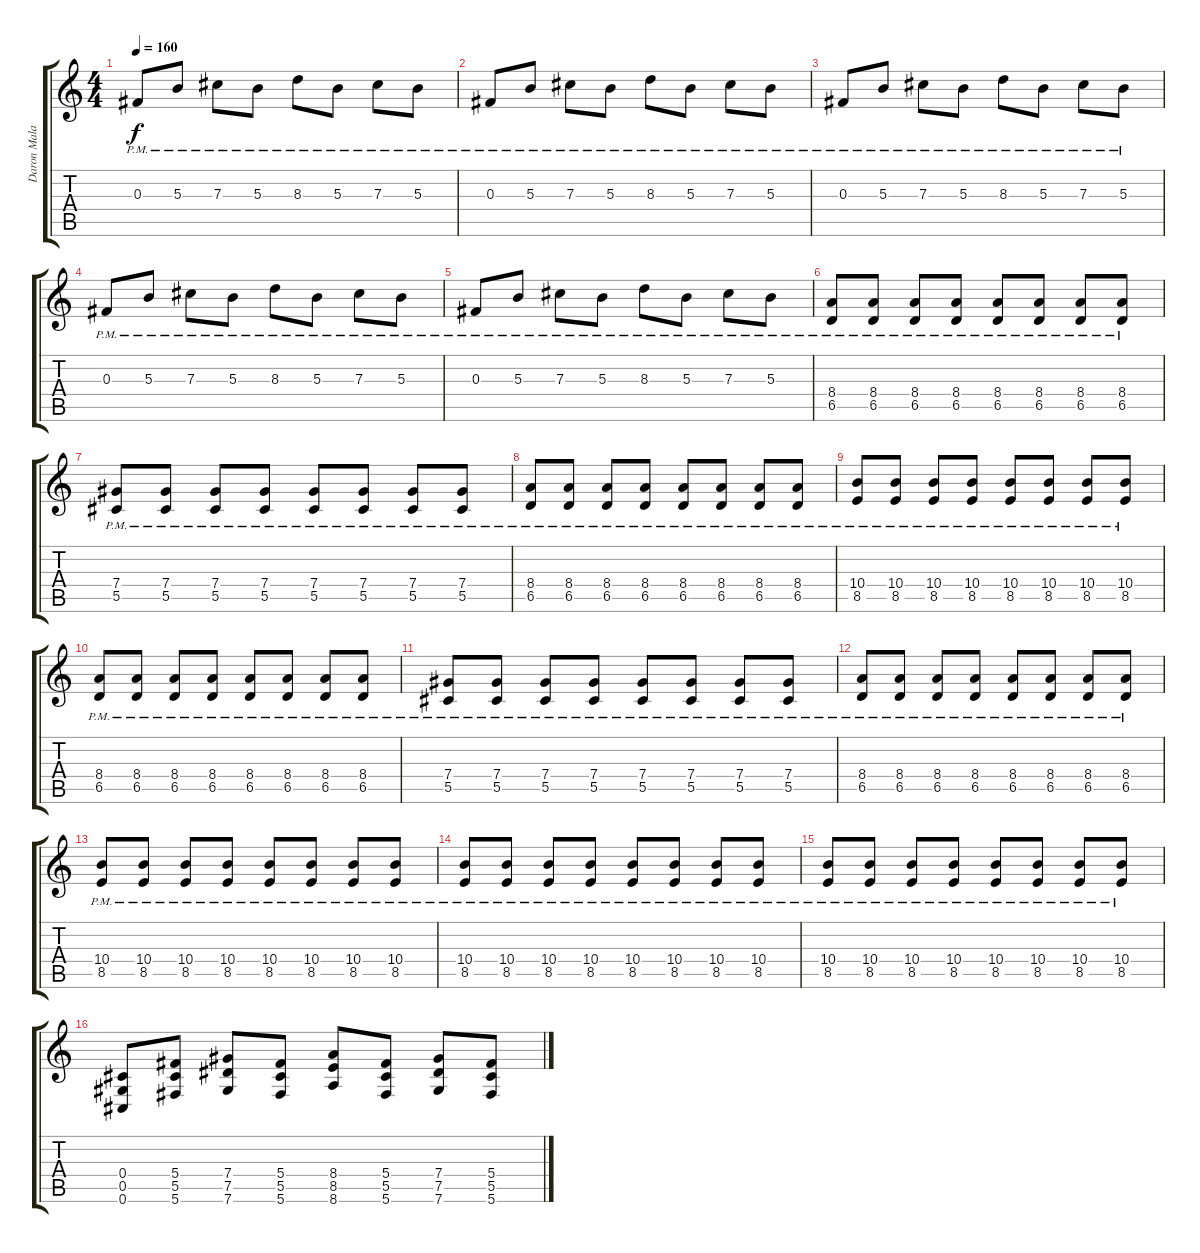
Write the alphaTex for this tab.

\track ("Daron Malakian - Gtr 1" "Daron Mala") {instrument overdrivenguitar}
\staff {score tabs}
\tuning (Eb4 Bb3 Gb3 Db3 Ab2 Db2) {hide}
\ts (4 4)
\tempo 160
\clef g2
\ks c
0.3{pm}.8{dy f} 5.3{pm}.8 7.3{pm}.8 5.3{pm}.8 8.3{pm}.8 5.3{pm}.8 7.3{pm}.8 5.3{pm}.8 |
0.3{pm}.8 5.3{pm}.8 7.3{pm}.8 5.3{pm}.8 8.3{pm}.8 5.3{pm}.8 7.3{pm}.8 5.3{pm}.8 |
0.3{pm}.8 5.3{pm}.8 7.3{pm}.8 5.3{pm}.8 8.3{pm}.8 5.3{pm}.8 7.3{pm}.8 5.3{pm}.8 |
0.3{pm}.8 5.3{pm}.8 7.3{pm}.8 5.3{pm}.8 8.3{pm}.8 5.3{pm}.8 7.3{pm}.8 5.3{pm}.8 |
0.3{pm}.8 5.3{pm}.8 7.3{pm}.8 5.3{pm}.8 8.3{pm}.8 5.3{pm}.8 7.3{pm}.8 5.3{pm}.8 |
(8.4{pm} 6.5{pm}).8 (8.4{pm} 6.5{pm}).8 (8.4{pm} 6.5{pm}).8 (8.4{pm} 6.5{pm}).8 (8.4{pm} 6.5{pm}).8 (8.4{pm} 6.5{pm}).8 (8.4{pm} 6.5{pm}).8 (8.4{pm} 6.5{pm}).8 |
(7.4{pm} 5.5{pm}).8 (7.4{pm} 5.5{pm}).8 (7.4{pm} 5.5{pm}).8 (7.4{pm} 5.5{pm}).8 (7.4{pm} 5.5{pm}).8 (7.4{pm} 5.5{pm}).8 (7.4{pm} 5.5{pm}).8 (7.4{pm} 5.5{pm}).8 |
(8.4{pm} 6.5{pm}).8 (8.4{pm} 6.5{pm}).8 (8.4{pm} 6.5{pm}).8 (8.4{pm} 6.5{pm}).8 (8.4{pm} 6.5{pm}).8 (8.4{pm} 6.5{pm}).8 (8.4{pm} 6.5{pm}).8 (8.4{pm} 6.5{pm}).8 |
(10.4{pm} 8.5{pm}).8 (10.4{pm} 8.5{pm}).8 (10.4{pm} 8.5{pm}).8 (10.4{pm} 8.5{pm}).8 (10.4{pm} 8.5{pm}).8 (10.4{pm} 8.5{pm}).8 (10.4{pm} 8.5{pm}).8 (10.4{pm} 8.5{pm}).8 |
(8.4{pm} 6.5{pm}).8 (8.4{pm} 6.5{pm}).8 (8.4{pm} 6.5{pm}).8 (8.4{pm} 6.5{pm}).8 (8.4{pm} 6.5{pm}).8 (8.4{pm} 6.5{pm}).8 (8.4{pm} 6.5{pm}).8 (8.4{pm} 6.5{pm}).8 |
(7.4{pm} 5.5{pm}).8 (7.4{pm} 5.5{pm}).8 (7.4{pm} 5.5{pm}).8 (7.4{pm} 5.5{pm}).8 (7.4{pm} 5.5{pm}).8 (7.4{pm} 5.5{pm}).8 (7.4{pm} 5.5{pm}).8 (7.4{pm} 5.5{pm}).8 |
(8.4{pm} 6.5{pm}).8 (8.4{pm} 6.5{pm}).8 (8.4{pm} 6.5{pm}).8 (8.4{pm} 6.5{pm}).8 (8.4{pm} 6.5{pm}).8 (8.4{pm} 6.5{pm}).8 (8.4{pm} 6.5{pm}).8 (8.4{pm} 6.5{pm}).8 |
(10.4{pm} 8.5{pm}).8 (10.4{pm} 8.5{pm}).8 (10.4{pm} 8.5{pm}).8 (10.4{pm} 8.5{pm}).8 (10.4{pm} 8.5{pm}).8 (10.4{pm} 8.5{pm}).8 (10.4{pm} 8.5{pm}).8 (10.4{pm} 8.5{pm}).8 |
(10.4{pm} 8.5{pm}).8 (10.4{pm} 8.5{pm}).8 (10.4{pm} 8.5{pm}).8 (10.4{pm} 8.5{pm}).8 (10.4{pm} 8.5{pm}).8 (10.4{pm} 8.5{pm}).8 (10.4{pm} 8.5{pm}).8 (10.4{pm} 8.5{pm}).8 |
(10.4{pm} 8.5{pm}).8 (10.4{pm} 8.5{pm}).8 (10.4{pm} 8.5{pm}).8 (10.4{pm} 8.5{pm}).8 (10.4{pm} 8.5{pm}).8 (10.4{pm} 8.5{pm}).8 (10.4{pm} 8.5{pm}).8 (10.4{pm} 8.5{pm}).8 |
(0.4 0.5 0.6).8 (5.4 5.5 5.6).8 (7.4 7.5 7.6).8 (5.4 5.5 5.6).8 (8.4 8.5 8.6).8 (5.4 5.5 5.6).8 (7.4 7.5 7.6).8 (5.4 5.5 5.6).8
